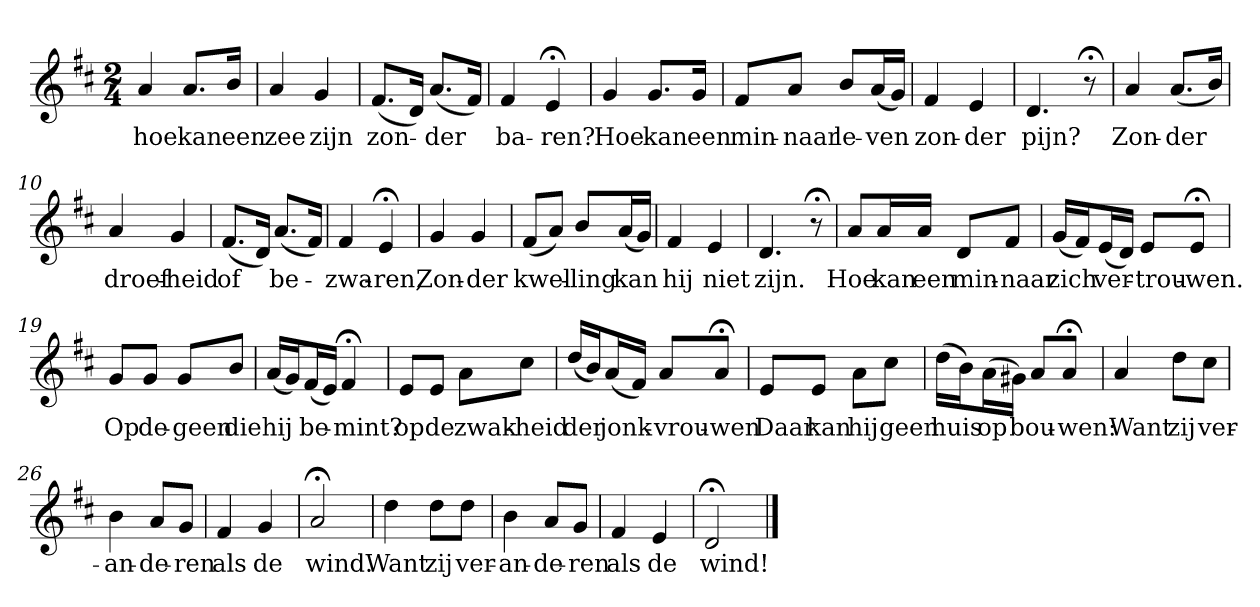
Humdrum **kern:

**kern	**text
*part1	*part1
*staff1	*staff1
*k[f#c#]	*
*D:	*
*M2/4	*
*MM120	*
=1	=1
4a	hoe
8.aL	kan
16bJk	een
=2	=2
4a	zee
4g	zijn
=3	=3
(8.f#L	zon-
16dJk)	.
(8.aL	-der
16f#Jk)	.
=4	=4
4f#	ba-
4e;<	-ren?
=5	=5
4g	Hoe
8.gL	kan
16gJk	een
=6	=6
8f#L	min-
8aJ	-naar
8bL	le-
(16aL	-ven
16gJJ)	.
=7	=7
4f#	zon-
4e	-der
=8	=8
4.d	pijn?
8r;<	.
=9	=9
4a	Zon-
(8.aL	-der
16bJk)	.
=10	=10
4a	droef-
4g	-heid
=11	=11
(8.f#L	of
16dJk)	.
(8.aL	be-
16f#Jk)	.
=12	=12
4f#	-zwa-
4e;<	-ren,
=13	=13
4g	Zon-
4g	-der
=14	=14
(8f#L	kwel-
8aJ)	.
8bL	-ling
(16aL	kan
16gJJ)	.
=15	=15
4f#	hij
4e	niet
=16	=16
4.d	zijn.
8r;<	.
=17	=17
8aL	Hoe
16aL	kan
16aJJ	een
8dL	min-
8f#J	-naar
=18	=18
(16gLL	zich
16f#J)	.
(16eL	ver-
16dJJ)	.
8eL	-trou-
8e;<J	-wen.
=19	=19
8gL	Op
8gJ	de-
8gL	-geen
8bJ	die
=20	=20
(16aLL	hij
16gJ)	.
(16f#L	be-
16eJJ)	.
4f#;<	-mint?
=21	=21
8eL	op
8eJ	de
8aL	zwak-
8cc#J	-heid
=22	=22
(16ddLL	der
16bJ)	.
(16aL	jonk-
16f#JJ)	.
8aL	-vrou-
8a;<J	-wen
=23	=23
8eL	Daar
8eJ	kan
8aL	hij
8cc#J	geen
=24	=24
(16ddLL	huis
16bJ)	.
(16aL	op
16g#XJJ)	.
8aL	bou-
8a;<J	-wen:
=25	=25
4a	Want
8ddL	zij
8cc#J	ver-
=26	=26
4b	-an-
8aL	-de-
8gJ	-ren
=27	=27
4f#	als
4g	de
=28	=28
2a;<	wind.
=29	=29
4dd	Want
8ddL	zij
8ddJ	ver-
=30	=30
4b	-an-
8aL	-de-
8gJ	-ren
=31	=31
4f#	als
4e	de
=32	=32
2d;<	wind!
==	==
*-	*-
